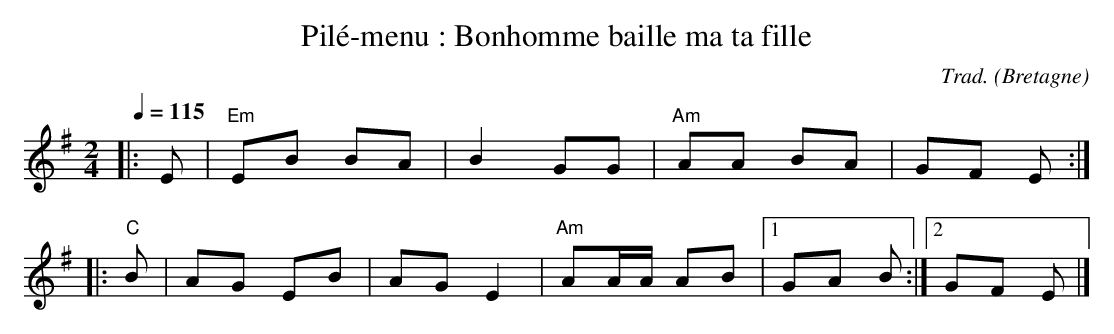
X:1
T:Pilé-menu : Bonhomme baille ma ta fille
C:Trad.
O:Bretagne
M:2/4
L:1/8
Q:1/4=115
K:G
|: E | "Em"EB BA | B2 GG | "Am"AA BA | GF E ::
"C"B | AG EB | AG E2 | "Am"AA/A/ AB |1 GA B :|2 GF E |]
